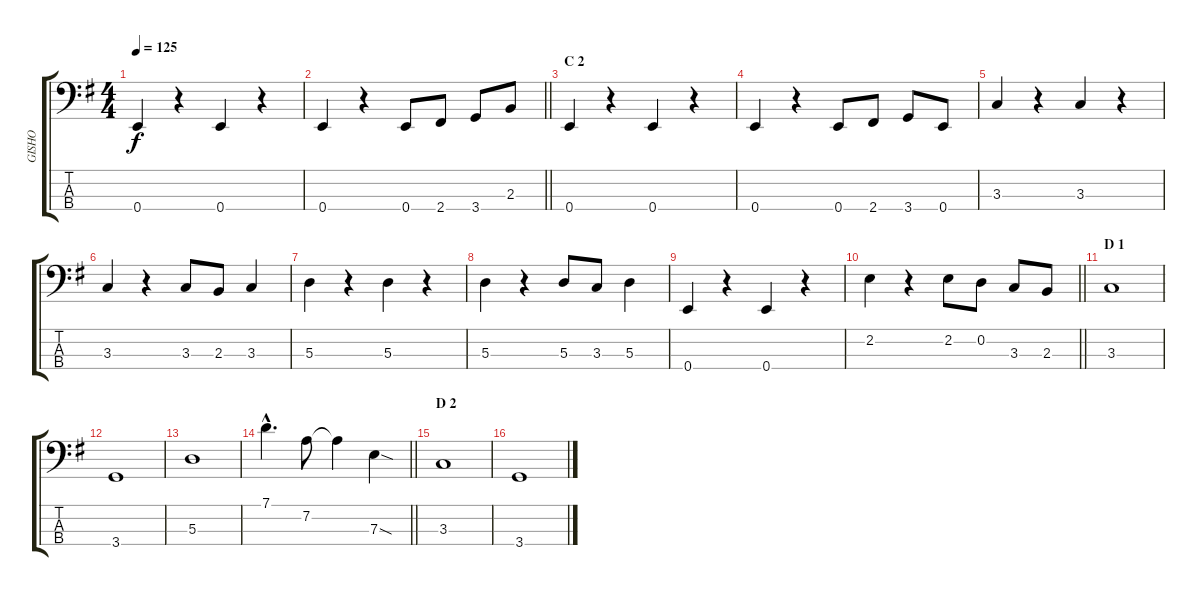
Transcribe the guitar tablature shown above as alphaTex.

\track ("GISHO" "GISHO") {instrument electricbassfinger}
\staff {score tabs}
\tuning (G2 D2 A1 E1) {hide}
\ts (4 4)
\tempo 125
\clef f4
\ks g
0.4.4{dy f} r.4 0.4.4 r.4 |
\barLineRight lightlight
0.4.4 r.4 0.4.8 2.4.8 3.4.8 2.3.8 |
\section ("" "C 2")
0.4.4 r.4 0.4.4 r.4 |
0.4.4 r.4 0.4.8 2.4.8 3.4.8 0.4.8 |
3.3.4 r.4 3.3.4 r.4 |
3.3.4 r.4 3.3.8 2.3.8 3.3.4 |
5.3.4 r.4 5.3.4 r.4 |
5.3.4 r.4 5.3.8 3.3.8 5.3.4 |
0.4.4 r.4 0.4.4 r.4 |
\barLineRight lightlight
2.2.4 r.4 2.2.8 0.2.8 3.3.8 2.3.8 |
\section ("" "D 1")
3.3.1 |
3.4.1 |
5.3.1 |
\barLineRight lightlight
7.1{hac}.4{d} 7.2.8 7.2{t}.4 7.3{sod}.4 |
\section ("" "D 2")
3.3.1 |
3.4.1
